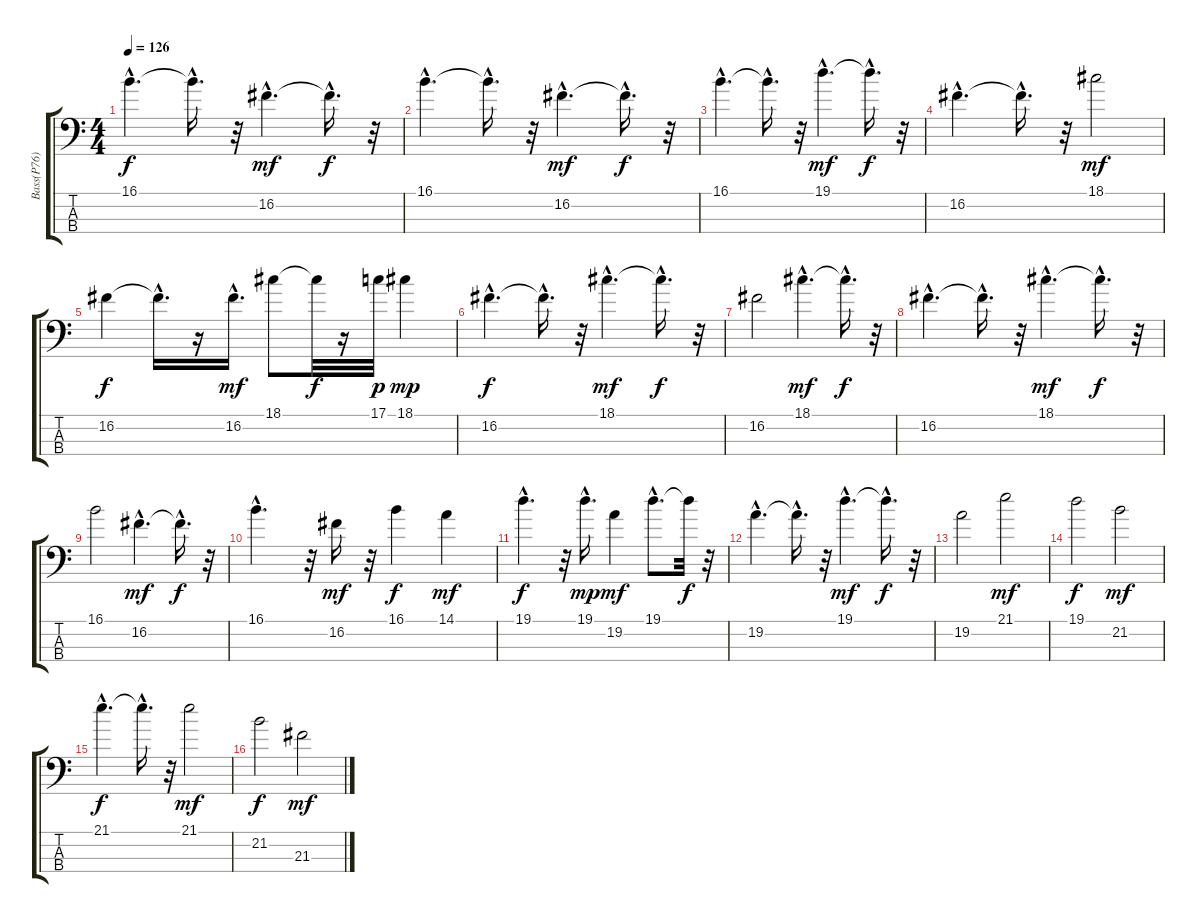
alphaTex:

\track ("Bass(P76)" "Bass(P76)") {instrument electricbassfinger}
\staff {score tabs}
\tuning (G2 D2 A1 E1) {hide}
\ts (4 4)
\tempo 126
\clef f4
\ks c
16.1{hac}.4{d dy f} 16.1{hac t}.16{d} r.32 16.2{hac}.4{d dy mf} 16.2{hac t}.16{d dy f} r.32 |
16.1{hac}.4{d} 16.1{hac t}.16{d} r.32 16.2{hac}.4{d dy mf} 16.2{hac t}.16{d dy f} r.32 |
16.1{hac}.4{d} 16.1{hac t}.16{d} r.32 19.1{hac}.4{d dy mf} 19.1{hac t}.16{d dy f} r.32 |
16.2{hac}.4{d} 16.2{hac t}.16{d} r.32 18.1.2{dy mf} |
16.2.4{dy f} 16.2{hac t}.16{d} r.16 16.2{hac}.16{d dy mf} 18.1.8 18.1{t}.32{dy f} r.16 17.1.32{dy p} 18.1.4{dy mp} |
16.2{hac}.4{d dy f} 16.2{hac t}.16{d} r.32 18.1{hac}.4{d dy mf} 18.1{hac t}.16{d dy f} r.32 |
16.2.2 18.1{hac}.4{d dy mf} 18.1{hac t}.16{d dy f} r.32 |
16.2{hac}.4{d} 16.2{hac t}.16{d} r.32 18.1{hac}.4{d dy mf} 18.1{hac t}.16{d dy f} r.32 |
16.1.2 16.2{hac}.4{d dy mf} 16.2{hac t}.16{d dy f} r.32 |
16.1{hac}.4{d} r.32 16.2.16{dy mf} r.32 16.1.4{dy f} 14.1.4{dy mf} |
19.1{hac}.4{d dy f} r.32 19.1{hac}.16{d dy mp} 19.2.4{dy mf} 19.1{hac}.8{d} 19.1{t}.32{dy f} r.32 |
19.2{hac}.4{d} 19.2{hac t}.16{d} r.32 19.1{hac}.4{d dy mf} 19.1{hac t}.16{d dy f} r.32 |
19.2.2 21.1.2{dy mf} |
19.1.2{dy f} 21.2.2{dy mf} |
21.1{hac}.4{d dy f} 21.1{hac t}.16{d} r.32 21.1.2{dy mf} |
21.2.2{dy f} 21.3.2{dy mf}
